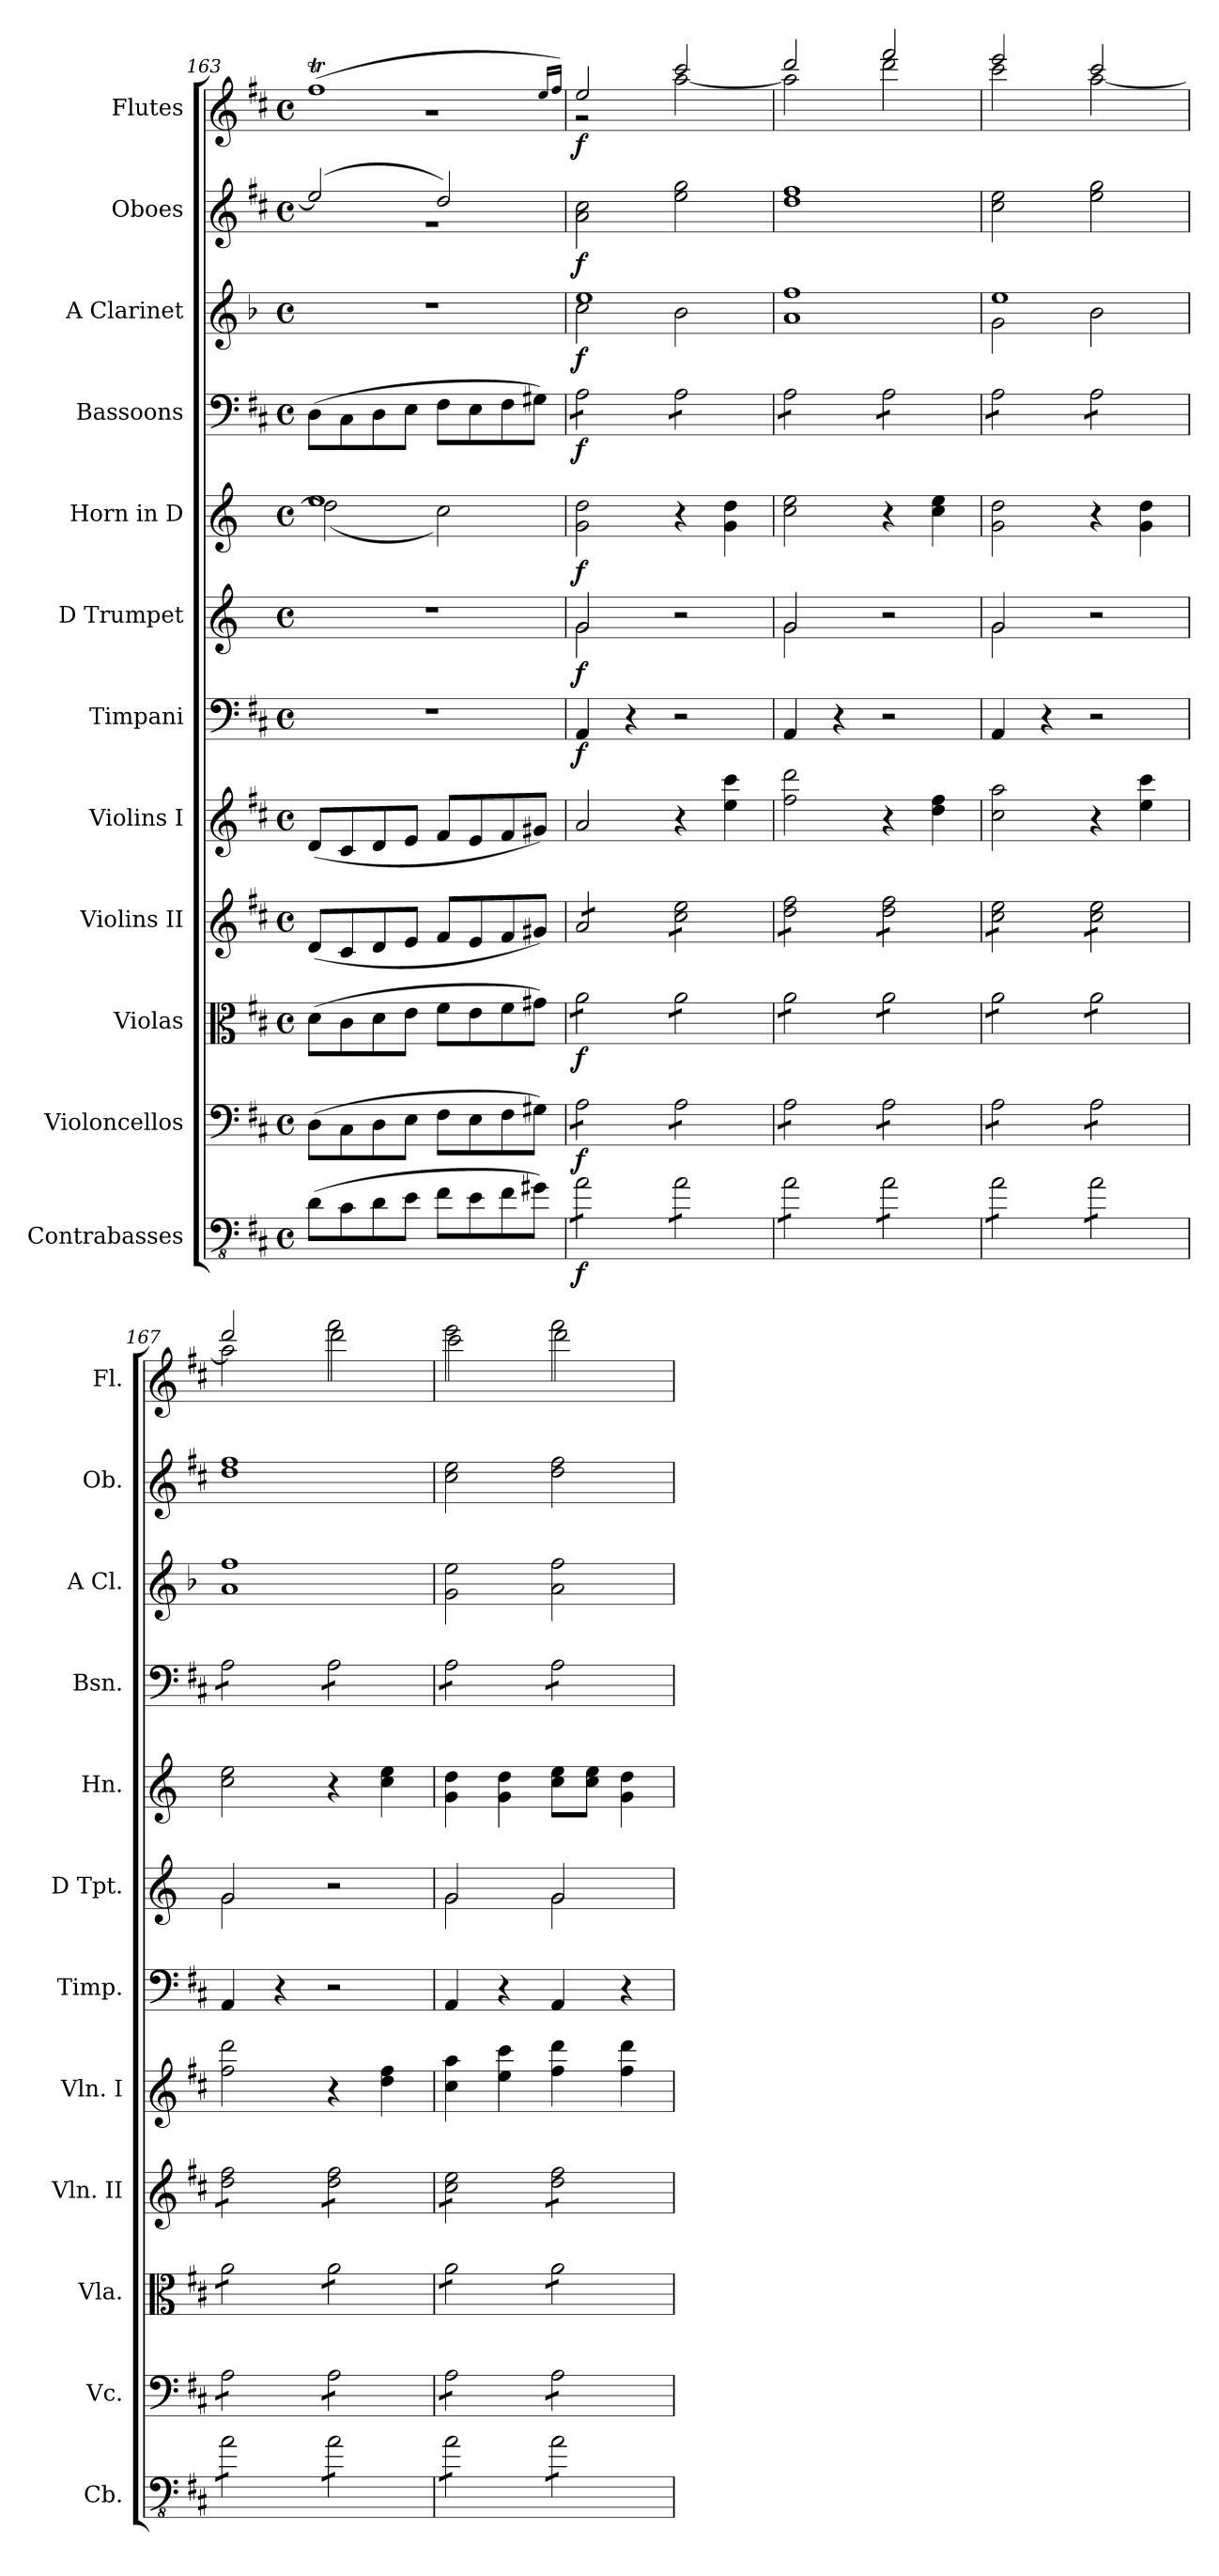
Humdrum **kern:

**kern	**dynam	**kern	**dynam	**kern	**dynam	**kern	**kern	**kern	**dynam	**kern	**dynam	**kern	**dynam	**kern	**dynam	**kern	**dynam	**kern	**dynam	**kern	**dynam
*part12	*part12	*part11	*part11	*part10	*part10	*part9	*part8	*part7	*part7	*part6	*part6	*part5	*part5	*part4	*part4	*part3	*part3	*part2	*part2	*part1	*part1
*staff12	*staff12	*staff11	*staff11	*staff10	*staff10	*staff9	*staff8	*staff7	*staff7	*staff6	*staff6	*staff5	*staff5	*staff4	*staff4	*staff3	*staff3	*staff2	*staff2	*staff1	*staff1
*I"Contrabasses	*	*I"Violoncellos	*	*I"Violas	*	*I"Violins II	*I"Violins I	*I"Timpani	*	*I"D Trumpet	*	*I"Horn in D	*	*I"Bassoons	*	*I"A Clarinet	*	*I"Oboes	*	*I"Flutes	*
*I'Cb.	*	*I'Vc.	*	*I'Vla.	*	*I'Vln. II	*I'Vln. I	*I'Timp.	*	*I'D Tpt.	*	*I'Hn.	*	*I'Bsn.	*	*I'A Cl.	*	*I'Ob.	*	*I'Fl.	*
*clefFv4	*	*clefF4	*	*clefC3	*	*clefG2	*clefG2	*clefF4	*	*clefG2	*	*clefG2	*	*clefF4	*	*clefG2	*	*clefG2	*	*clefG2	*
*ITrd7c12	*	*	*	*	*	*	*	*	*	*ITrd-1c-2	*	*ITrd6c10	*	*	*	*ITrd2c3	*	*	*	*	*
*k[f#c#]	*	*k[f#c#]	*	*k[f#c#]	*	*k[f#c#]	*k[f#c#]	*k[f#c#]	*	*k[f#c#]	*	*k[f#c#]	*	*k[f#c#]	*	*k[f#c#]	*	*k[f#c#]	*	*k[f#c#]	*
*M4/4	*	*M4/4	*	*M4/4	*	*M4/4	*M4/4	*M4/4	*	*M4/4	*	*M4/4	*	*M4/4	*	*M4/4	*	*M4/4	*	*M4/4	*
*met(c)	*	*met(c)	*	*met(c)	*	*met(c)	*met(c)	*met(c)	*	*met(c)	*	*met(c)	*	*met(c)	*	*met(c)	*	*met(c)	*	*met(c)	*
=163	=163	=163	=163	=163	=163	=163	=163	=163	=163	=163	=163	=163	=163	=163	=163	=163	=163	=163	=163	=163	=163
*	*	*	*	*	*	*	*	*	*	*	*	*^	*	*	*	*	*	*^	*	*^	*
(>8DD\L	.	(>8D\L	.	(>8d\L	.	(<8d/L	(<8d/L	1r	.	1r	.	1f#	(<2e\]	.	(>8D\L	.	1r	.	(>2ee/]	1r	.	(<1ff#t	1r	.
8CC#\	.	8C#\	.	8c#\	.	8c#/	8c#/	.	.	.	.	.	.	.	8C#\	.	.	.	.	.	.	.	.	.
8DD\	.	8D\	.	8d\	.	8d/	8d/	.	.	.	.	.	.	.	8D\	.	.	.	.	.	.	.	.	.
8EE\J	.	8E\J	.	8e\J	.	8e/J	8e/J	.	.	.	.	.	.	.	8E\J	.	.	.	.	.	.	.	.	.
8FF#\L	.	8F#\L	.	8f#\L	.	8f#/L	8f#/L	.	.	.	.	.	2d\)	.	8F#\L	.	.	.	2dd/)	.	.	.	.	.
8EE\	.	8E\	.	8e\	.	8e/	8e/	.	.	.	.	.	.	.	8E\	.	.	.	.	.	.	.	.	.
8FF#\	.	8F#\	.	8f#\	.	8f#/	8f#/	.	.	.	.	.	.	.	8F#\	.	.	.	.	.	.	.	.	.
8GG#X\J)	.	8G#X\J)	.	8g#X\J)	.	8g#X/J)	8g#X/J)	.	.	.	.	.	.	.	8G#X\J)	.	.	.	.	.	.	.	.	.
*	*	*	*	*	*	*	*	*	*	*	*	*v	*v	*	*	*	*	*	*v	*v	*	*	*	*
.	.	.	.	.	.	.	.	.	.	.	.	.	.	.	.	.	.	.	.	16qee/LL	.	.
.	.	.	.	.	.	.	.	.	.	.	.	.	.	.	.	.	.	.	.	16qff#/JJ)	.	.
=164	=164	=164	=164	=164	=164	=164	=164	=164	=164	=164	=164	=164	=164	=164	=164	=164	=164	=164	=164	=164	=164	=164
*	*	*	*	*	*	*	*	*	*	*^	*	*	*	*	*	*^	*	*	*	*	*	*
!	!LO:DY:b	!	!LO:DY:b	!	!LO:DY:b	!	!	!	!LO:DY:b	!	!	!LO:DY:b	!	!LO:DY:b	!	!LO:DY:b	!	!	!LO:DY:b	!	!LO:DY:b	!	!	!LO:DY:b
*tremolo	*	*	*	*	*	*	*	*	*	*	*	*	*	*	*	*	*	*	*	*	*	*	*	*
*	*	*tremolo	*	*	*	*	*	*	*	*	*	*	*	*	*	*	*	*	*	*	*	*	*	*
*	*	*	*	*tremolo	*	*	*	*	*	*	*	*	*	*	*	*	*	*	*	*	*	*	*	*
*	*	*	*	*	*	*tremolo	*	*	*	*	*	*	*	*	*	*	*	*	*	*	*	*	*	*
*	*	*	*	*	*	*	*	*	*	*	*	*	*	*	*tremolo	*	*	*	*	*	*	*	*	*
8AA\L	f	8A\L	f	8a\L	f	8a/L	2a/	4AA/	f	2a/	2a\	f	2A\ 2e\	f	8A\L	f	1cc#	2a\	f	2a\ 2cc#\	f	2ee/	2r	f
8AA\	.	8A\	.	8a\	.	8a/	.	.	.	.	.	.	.	.	8A\	.	.	.	.	.	.	.	.	.
8AA\	.	8A\	.	8a\	.	8a/	.	4r	.	.	.	.	.	.	8A\	.	.	.	.	.	.	.	.	.
8AA\J	.	8A\J	.	8a\J	.	8a/J	.	.	.	.	.	.	.	.	8A\J	.	.	.	.	.	.	.	.	.
8AA\L	.	8A\L	.	8a\L	.	8cc#\ 8ee\L	4r	2r	.	2r	2rffyy	.	4r	.	8A\L	.	.	2g\	.	2ee\ 2gg\	.	2ccc#/	[2aa\	.
8AA\	.	8A\	.	8a\	.	8cc#\ 8ee\	.	.	.	.	.	.	.	.	8A\	.	.	.	.	.	.	.	.	.
8AA\	.	8A\	.	8a\	.	8cc#\ 8ee\	4ee\ 4ccc#\	.	.	.	.	.	4A\ 4e\	.	8A\	.	.	.	.	.	.	.	.	.
8AA\J	.	8A\J	.	8a\J	.	8cc#\ 8ee\J	.	.	.	.	.	.	.	.	8A\J	.	.	.	.	.	.	.	.	.
=165	=165	=165	=165	=165	=165	=165	=165	=165	=165	=165	=165	=165	=165	=165	=165	=165	=165	=165	=165	=165	=165	=165	=165	=165
8AA\L	.	8A\L	.	8a\L	.	8dd\ 8ff#\L	2ff#\ 2ddd\	4AA/	.	2a/	2a\	.	2d\ 2f#\	.	8A\L	.	1dd	1f#	.	1dd 1ff#	.	2ddd/	2aa\]	.
8AA\	.	8A\	.	8a\	.	8dd\ 8ff#\	.	.	.	.	.	.	.	.	8A\	.	.	.	.	.	.	.	.	.
8AA\	.	8A\	.	8a\	.	8dd\ 8ff#\	.	4r	.	.	.	.	.	.	8A\	.	.	.	.	.	.	.	.	.
8AA\J	.	8A\J	.	8a\J	.	8dd\ 8ff#\J	.	.	.	.	.	.	.	.	8A\J	.	.	.	.	.	.	.	.	.
8AA\L	.	8A\L	.	8a\L	.	8dd\ 8ff#\L	4r	2r	.	2r	2rffyy	.	4r	.	8A\L	.	.	.	.	.	.	2fff#/	2ddd\	.
8AA\	.	8A\	.	8a\	.	8dd\ 8ff#\	.	.	.	.	.	.	.	.	8A\	.	.	.	.	.	.	.	.	.
8AA\	.	8A\	.	8a\	.	8dd\ 8ff#\	4dd\ 4ff#\	.	.	.	.	.	4d\ 4f#\	.	8A\	.	.	.	.	.	.	.	.	.
8AA\J	.	8A\J	.	8a\J	.	8dd\ 8ff#\J	.	.	.	.	.	.	.	.	8A\J	.	.	.	.	.	.	.	.	.
!!LO:PB:g=z	!!
=166	=166	=166	=166	=166	=166	=166	=166	=166	=166	=166	=166	=166	=166	=166	=166	=166	=166	=166	=166	=166	=166	=166	=166	=166
8AA\L	.	8A\L	.	8a\L	.	8cc#\ 8ee\L	2cc#\ 2aa\	4AA/	.	2a/	2a\	.	2A\ 2e\	.	8A\L	.	1cc#	2e\	.	2cc#\ 2ee\	.	2eee/	2ccc#\	.
8AA\	.	8A\	.	8a\	.	8cc#\ 8ee\	.	.	.	.	.	.	.	.	8A\	.	.	.	.	.	.	.	.	.
8AA\	.	8A\	.	8a\	.	8cc#\ 8ee\	.	4r	.	.	.	.	.	.	8A\	.	.	.	.	.	.	.	.	.
8AA\J	.	8A\J	.	8a\J	.	8cc#\ 8ee\J	.	.	.	.	.	.	.	.	8A\J	.	.	.	.	.	.	.	.	.
8AA\L	.	8A\L	.	8a\L	.	8cc#\ 8ee\L	4r	2r	.	2r	2rffyy	.	4r	.	8A\L	.	.	2g\	.	2ee\ 2gg\	.	2ccc#/	[2aa\	.
8AA\	.	8A\	.	8a\	.	8cc#\ 8ee\	.	.	.	.	.	.	.	.	8A\	.	.	.	.	.	.	.	.	.
8AA\	.	8A\	.	8a\	.	8cc#\ 8ee\	4ee\ 4ccc#\	.	.	.	.	.	4A\ 4e\	.	8A\	.	.	.	.	.	.	.	.	.
8AA\J	.	8A\J	.	8a\J	.	8cc#\ 8ee\J	.	.	.	.	.	.	.	.	8A\J	.	.	.	.	.	.	.	.	.
=167	=167	=167	=167	=167	=167	=167	=167	=167	=167	=167	=167	=167	=167	=167	=167	=167	=167	=167	=167	=167	=167	=167	=167	=167
8AA\L	.	8A\L	.	8a\L	.	8dd\ 8ff#\L	2ff#\ 2ddd\	4AA/	.	2a/	2a\	.	2d\ 2f#\	.	8A\L	.	1dd	1f#	.	1dd 1ff#	.	2ddd/	2aa\]	.
8AA\	.	8A\	.	8a\	.	8dd\ 8ff#\	.	.	.	.	.	.	.	.	8A\	.	.	.	.	.	.	.	.	.
8AA\	.	8A\	.	8a\	.	8dd\ 8ff#\	.	4r	.	.	.	.	.	.	8A\	.	.	.	.	.	.	.	.	.
8AA\J	.	8A\J	.	8a\J	.	8dd\ 8ff#\J	.	.	.	.	.	.	.	.	8A\J	.	.	.	.	.	.	.	.	.
8AA\L	.	8A\L	.	8a\L	.	8dd\ 8ff#\L	4r	2r	.	2r	2rffyy	.	4r	.	8A\L	.	.	.	.	.	.	2fff#\	2ddd\	.
8AA\	.	8A\	.	8a\	.	8dd\ 8ff#\	.	.	.	.	.	.	.	.	8A\	.	.	.	.	.	.	.	.	.
8AA\	.	8A\	.	8a\	.	8dd\ 8ff#\	4dd\ 4ff#\	.	.	.	.	.	4d\ 4f#\	.	8A\	.	.	.	.	.	.	.	.	.
8AA\J	.	8A\J	.	8a\J	.	8dd\ 8ff#\J	.	.	.	.	.	.	.	.	8A\J	.	.	.	.	.	.	.	.	.
*	*	*	*	*	*	*	*	*	*	*	*	*	*	*	*	*	*v	*v	*	*	*	*	*	*
=168	=168	=168	=168	=168	=168	=168	=168	=168	=168	=168	=168	=168	=168	=168	=168	=168	=168	=168	=168	=168	=168	=168	=168
8AA\L	.	8A\L	.	8a\L	.	8cc#\ 8ee\L	4cc#\ 4aa\	4AA/	.	2a/	2a\	.	4A\ 4e\	.	8A\L	.	2e\ 2cc#\	.	2cc#\ 2ee\	.	2eee\	2ccc#\	.
8AA\	.	8A\	.	8a\	.	8cc#\ 8ee\	.	.	.	.	.	.	.	.	8A\	.	.	.	.	.	.	.	.
8AA\	.	8A\	.	8a\	.	8cc#\ 8ee\	4ee\ 4ccc#\	4r	.	.	.	.	4A\ 4e\	.	8A\	.	.	.	.	.	.	.	.
8AA\J	.	8A\J	.	8a\J	.	8cc#\ 8ee\J	.	.	.	.	.	.	.	.	8A\J	.	.	.	.	.	.	.	.
8AA\L	.	8A\L	.	8a\L	.	8dd\ 8ff#\L	4ff#\ 4ddd\	4AA/	.	2a/	2a\	.	8d\ 8f#\L	.	8A\L	.	2f#\ 2dd\	.	2dd\ 2ff#\	.	2fff#\	2ddd\	.
8AA\	.	8A\	.	8a\	.	8dd\ 8ff#\	.	.	.	.	.	.	8d\ 8f#\J	.	8A\	.	.	.	.	.	.	.	.
8AA\	.	8A\	.	8a\	.	8dd\ 8ff#\	4ff#\ 4ddd\	4r	.	.	.	.	4A\ 4e\	.	8A\	.	.	.	.	.	.	.	.
8AA\J	.	8A\J	.	8a\J	.	8dd\ 8ff#\J	.	.	.	.	.	.	.	.	8A\J	.	.	.	.	.	.	.	.
*	*	*	*	*	*	*	*	*	*	*	*	*	*	*	*Xtremolo	*	*	*	*	*	*	*	*
*	*	*	*	*	*	*Xtremolo	*	*	*	*	*	*	*	*	*	*	*	*	*	*	*	*	*
*	*	*	*	*Xtremolo	*	*	*	*	*	*	*	*	*	*	*	*	*	*	*	*	*	*	*
*	*	*Xtremolo	*	*	*	*	*	*	*	*	*	*	*	*	*	*	*	*	*	*	*	*	*
*Xtremolo	*	*	*	*	*	*	*	*	*	*	*	*	*	*	*	*	*	*	*	*	*	*	*
*	*	*	*	*	*	*	*	*	*	*v	*v	*	*	*	*	*	*	*	*	*	*v	*v	*
=	=	=	=	=	=	=	=	=	=	=	=	=	=	=	=	=	=	=	=	=	=
*-	*-	*-	*-	*-	*-	*-	*-	*-	*-	*-	*-	*-	*-	*-	*-	*-	*-	*-	*-	*-	*-
